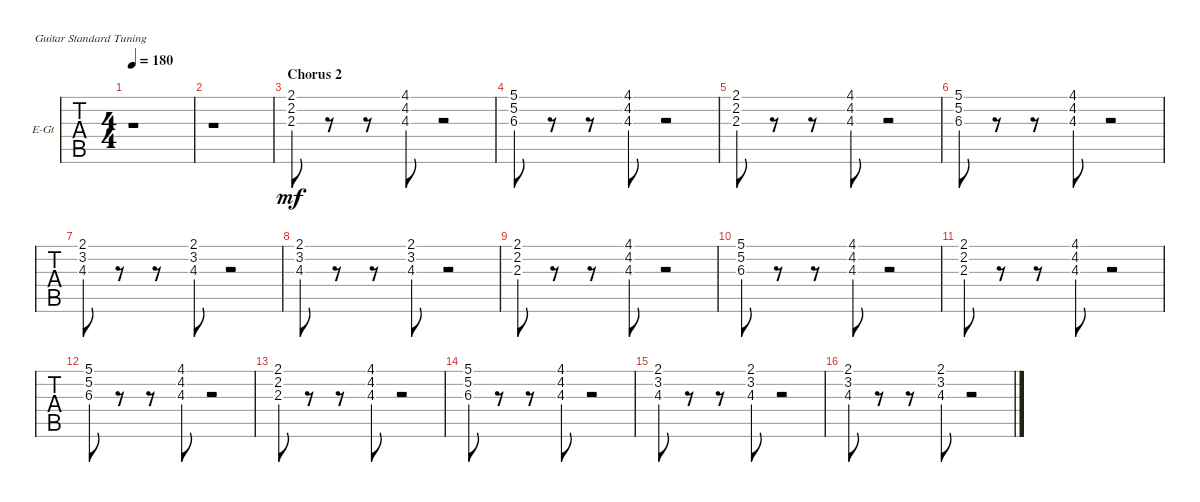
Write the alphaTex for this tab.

\defaultSystemsLayout 4
\bracketExtendMode groupsimilarinstruments
\firstSystemTrackNameOrientation horizontal
\otherSystemsTrackNameOrientation horizontal
\track ("Synth." "E-Gt") {instrument electricguitarclean}
\staff {tabs}
\tuning (E4 B3 G3 D3 A2 E2)
\ts (4 4)
\tempo 180
\clef g2
\ks f#minor
r.1{dy mf} |
r.1 |
\section ("" "Chorus 2")
(2.1 2.2 2.3).8 r.8 r.8 (4.1 4.2 4.3).8 r.2 |
(5.1 5.2 6.3).8 r.8 r.8 (4.1 4.2 4.3).8 r.2 |
(2.1 2.2 2.3).8 r.8 r.8 (4.1 4.2 4.3).8 r.2 |
(5.1 5.2 6.3).8 r.8 r.8 (4.1 4.2 4.3).8 r.2 |
(2.1 3.2 4.3).8 r.8 r.8 (2.1 3.2 4.3).8 r.2 |
(2.1 3.2 4.3).8 r.8 r.8 (2.1 3.2 4.3).8 r.2 |
(2.1 2.2 2.3).8 r.8 r.8 (4.1 4.2 4.3).8 r.2 |
(5.1 5.2 6.3).8 r.8 r.8 (4.1 4.2 4.3).8 r.2 |
(2.1 2.2 2.3).8 r.8 r.8 (4.1 4.2 4.3).8 r.2 |
(5.1 5.2 6.3).8 r.8 r.8 (4.1 4.2 4.3).8 r.2 |
(2.1 2.2 2.3).8 r.8 r.8 (4.1 4.2 4.3).8 r.2 |
(5.1 5.2 6.3).8 r.8 r.8 (4.1 4.2 4.3).8 r.2 |
(2.1 3.2 4.3).8 r.8 r.8 (2.1 3.2 4.3).8 r.2 |
(2.1 3.2 4.3).8 r.8 r.8 (2.1 3.2 4.3).8 r.2
